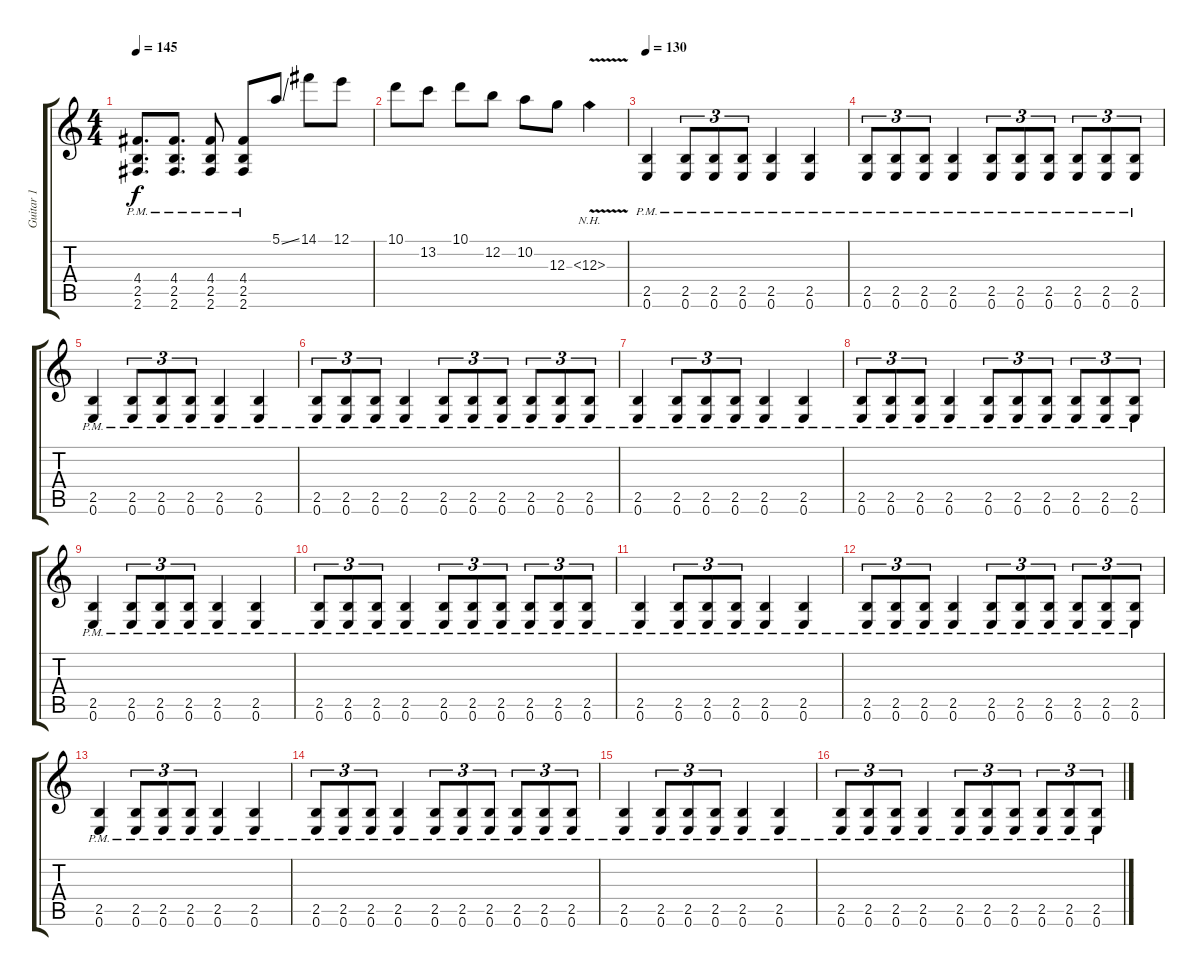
\track ("Guitar 1" "Guitar 1") {instrument distortionguitar}
\staff {score tabs}
\tuning (E4 B3 G3 D3 A2 E2) {hide}
\ts (4 4)
\tempo 145
\clef g2
\ks c
(4.4{pm} 2.5{pm} 2.6{pm}).8{d dy f} (4.4{pm} 2.5{pm} 2.6{pm}).8{d} (4.4{pm} 2.5{pm} 2.6{pm}).8 (4.4{pm} 2.5{pm} 2.6{pm}).8 5.1{ss}.8 14.1.8 12.1.8 |
10.1.8 13.2.8 10.1.8 12.2.8 10.2.8 12.3.8 11.3{nh v}.4 |
\tempo 130
(2.5{pm} 0.6{pm}).4 (2.5{pm} 0.6{pm}).8{tu (3 2)} (2.5{pm} 0.6{pm}).8{tu (3 2)} (2.5{pm} 0.6{pm}).8{tu (3 2)} (2.5{pm} 0.6{pm}).4 (2.5{pm} 0.6{pm}).4 |
(2.5{pm} 0.6{pm}).8{tu (3 2)} (2.5{pm} 0.6{pm}).8{tu (3 2)} (2.5{pm} 0.6{pm}).8{tu (3 2)} (2.5{pm} 0.6{pm}).4 (2.5{pm} 0.6{pm}).8{tu (3 2)} (2.5{pm} 0.6{pm}).8{tu (3 2)} (2.5{pm} 0.6{pm}).8{tu (3 2)} (2.5{pm} 0.6{pm}).8{tu (3 2)} (2.5{pm} 0.6{pm}).8{tu (3 2)} (2.5{pm} 0.6{pm}).8{tu (3 2)} |
(2.5{pm} 0.6{pm}).4 (2.5{pm} 0.6{pm}).8{tu (3 2)} (2.5{pm} 0.6{pm}).8{tu (3 2)} (2.5{pm} 0.6{pm}).8{tu (3 2)} (2.5{pm} 0.6{pm}).4 (2.5{pm} 0.6{pm}).4 |
(2.5{pm} 0.6{pm}).8{tu (3 2)} (2.5{pm} 0.6{pm}).8{tu (3 2)} (2.5{pm} 0.6{pm}).8{tu (3 2)} (2.5{pm} 0.6{pm}).4 (2.5{pm} 0.6{pm}).8{tu (3 2)} (2.5{pm} 0.6{pm}).8{tu (3 2)} (2.5{pm} 0.6{pm}).8{tu (3 2)} (2.5{pm} 0.6{pm}).8{tu (3 2)} (2.5{pm} 0.6{pm}).8{tu (3 2)} (2.5{pm} 0.6{pm}).8{tu (3 2)} |
(2.5{pm} 0.6{pm}).4 (2.5{pm} 0.6{pm}).8{tu (3 2)} (2.5{pm} 0.6{pm}).8{tu (3 2)} (2.5{pm} 0.6{pm}).8{tu (3 2)} (2.5{pm} 0.6{pm}).4 (2.5{pm} 0.6{pm}).4 |
(2.5{pm} 0.6{pm}).8{tu (3 2)} (2.5{pm} 0.6{pm}).8{tu (3 2)} (2.5{pm} 0.6{pm}).8{tu (3 2)} (2.5{pm} 0.6{pm}).4 (2.5{pm} 0.6{pm}).8{tu (3 2)} (2.5{pm} 0.6{pm}).8{tu (3 2)} (2.5{pm} 0.6{pm}).8{tu (3 2)} (2.5{pm} 0.6{pm}).8{tu (3 2)} (2.5{pm} 0.6{pm}).8{tu (3 2)} (2.5{pm} 0.6{pm}).8{tu (3 2)} |
(2.5{pm} 0.6{pm}).4 (2.5{pm} 0.6{pm}).8{tu (3 2)} (2.5{pm} 0.6{pm}).8{tu (3 2)} (2.5{pm} 0.6{pm}).8{tu (3 2)} (2.5{pm} 0.6{pm}).4 (2.5{pm} 0.6{pm}).4 |
(2.5{pm} 0.6{pm}).8{tu (3 2)} (2.5{pm} 0.6{pm}).8{tu (3 2)} (2.5{pm} 0.6{pm}).8{tu (3 2)} (2.5{pm} 0.6{pm}).4 (2.5{pm} 0.6{pm}).8{tu (3 2)} (2.5{pm} 0.6{pm}).8{tu (3 2)} (2.5{pm} 0.6{pm}).8{tu (3 2)} (2.5{pm} 0.6{pm}).8{tu (3 2)} (2.5{pm} 0.6{pm}).8{tu (3 2)} (2.5{pm} 0.6{pm}).8{tu (3 2)} |
(2.5{pm} 0.6{pm}).4 (2.5{pm} 0.6{pm}).8{tu (3 2)} (2.5{pm} 0.6{pm}).8{tu (3 2)} (2.5{pm} 0.6{pm}).8{tu (3 2)} (2.5{pm} 0.6{pm}).4 (2.5{pm} 0.6{pm}).4 |
(2.5{pm} 0.6{pm}).8{tu (3 2)} (2.5{pm} 0.6{pm}).8{tu (3 2)} (2.5{pm} 0.6{pm}).8{tu (3 2)} (2.5{pm} 0.6{pm}).4 (2.5{pm} 0.6{pm}).8{tu (3 2)} (2.5{pm} 0.6{pm}).8{tu (3 2)} (2.5{pm} 0.6{pm}).8{tu (3 2)} (2.5{pm} 0.6{pm}).8{tu (3 2)} (2.5{pm} 0.6{pm}).8{tu (3 2)} (2.5{pm} 0.6{pm}).8{tu (3 2)} |
(2.5{pm} 0.6{pm}).4 (2.5{pm} 0.6{pm}).8{tu (3 2)} (2.5{pm} 0.6{pm}).8{tu (3 2)} (2.5{pm} 0.6{pm}).8{tu (3 2)} (2.5{pm} 0.6{pm}).4 (2.5{pm} 0.6{pm}).4 |
(2.5{pm} 0.6{pm}).8{tu (3 2)} (2.5{pm} 0.6{pm}).8{tu (3 2)} (2.5{pm} 0.6{pm}).8{tu (3 2)} (2.5{pm} 0.6{pm}).4 (2.5{pm} 0.6{pm}).8{tu (3 2)} (2.5{pm} 0.6{pm}).8{tu (3 2)} (2.5{pm} 0.6{pm}).8{tu (3 2)} (2.5{pm} 0.6{pm}).8{tu (3 2)} (2.5{pm} 0.6{pm}).8{tu (3 2)} (2.5{pm} 0.6{pm}).8{tu (3 2)} |
(2.5{pm} 0.6{pm}).4 (2.5{pm} 0.6{pm}).8{tu (3 2)} (2.5{pm} 0.6{pm}).8{tu (3 2)} (2.5{pm} 0.6{pm}).8{tu (3 2)} (2.5{pm} 0.6{pm}).4 (2.5{pm} 0.6{pm}).4 |
(2.5{pm} 0.6{pm}).8{tu (3 2)} (2.5{pm} 0.6{pm}).8{tu (3 2)} (2.5{pm} 0.6{pm}).8{tu (3 2)} (2.5{pm} 0.6{pm}).4 (2.5{pm} 0.6{pm}).8{tu (3 2)} (2.5{pm} 0.6{pm}).8{tu (3 2)} (2.5{pm} 0.6{pm}).8{tu (3 2)} (2.5{pm} 0.6{pm}).8{tu (3 2)} (2.5{pm} 0.6{pm}).8{tu (3 2)} (2.5{pm} 0.6{pm}).8{tu (3 2)}
